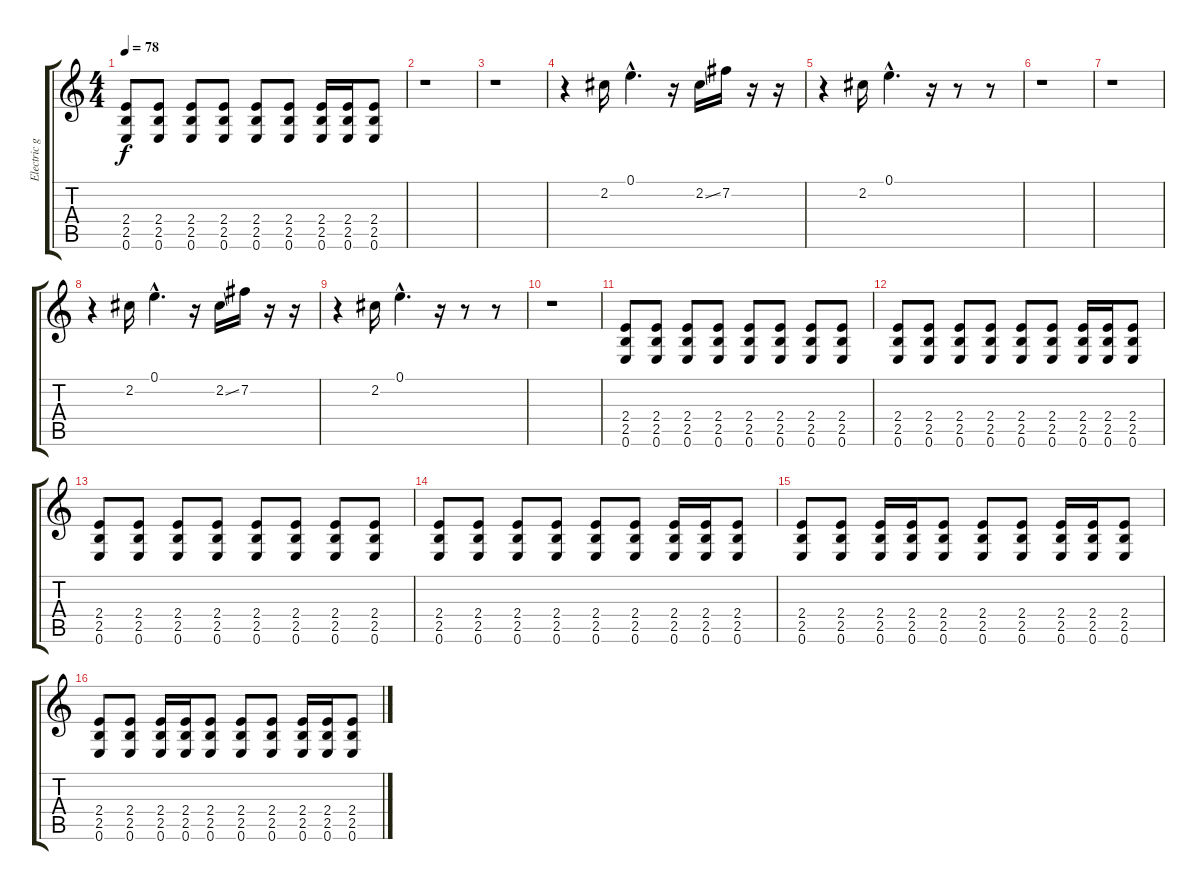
\track ("Electric guitar 1" "Electric g") {instrument overdrivenguitar}
\staff {score tabs}
\tuning (E4 B3 G3 D3 A2 E2) {hide}
\ts (4 4)
\tempo 78
\clef g2
\ks c
(2.4 2.5 0.6).8{dy f volume 8 instrument distortionguitar} (2.4 2.5 0.6).8 (2.4 2.5 0.6).8 (2.4 2.5 0.6).8 (2.4 2.5 0.6).8 (2.4 2.5 0.6).8 (2.4 2.5 0.6).16 (2.4 2.5 0.6).16 (2.4 2.5 0.6).8 |
r.1 |
r.1 |
r.4 2.2.16{volume 10 instrument overdrivenguitar} 0.1{hac}.4{d} r.16 2.2{ss}.16 7.2.16 r.16 r.16 |
r.4 2.2.16{volume 10 instrument overdrivenguitar} 0.1{hac}.4{d} r.16 r.8 r.8 |
r.1 |
r.1 |
r.4 2.2.16{volume 10 instrument overdrivenguitar} 0.1{hac}.4{d} r.16 2.2{ss}.16 7.2.16 r.16 r.16 |
r.4 2.2.16{volume 10 instrument overdrivenguitar} 0.1{hac}.4{d} r.16 r.8 r.8 |
r.1 |
(2.4 2.5 0.6).8{volume 8 instrument distortionguitar} (2.4 2.5 0.6).8 (2.4 2.5 0.6).8 (2.4 2.5 0.6).8 (2.4 2.5 0.6).8 (2.4 2.5 0.6).8 (2.4 2.5 0.6).8 (2.4 2.5 0.6).8 |
(2.4 2.5 0.6).8{volume 8 instrument distortionguitar} (2.4 2.5 0.6).8 (2.4 2.5 0.6).8 (2.4 2.5 0.6).8 (2.4 2.5 0.6).8 (2.4 2.5 0.6).8 (2.4 2.5 0.6).16 (2.4 2.5 0.6).16 (2.4 2.5 0.6).8 |
(2.4 2.5 0.6).8{volume 8 instrument distortionguitar} (2.4 2.5 0.6).8 (2.4 2.5 0.6).8 (2.4 2.5 0.6).8 (2.4 2.5 0.6).8 (2.4 2.5 0.6).8 (2.4 2.5 0.6).8 (2.4 2.5 0.6).8 |
(2.4 2.5 0.6).8{volume 8 instrument distortionguitar} (2.4 2.5 0.6).8 (2.4 2.5 0.6).8 (2.4 2.5 0.6).8 (2.4 2.5 0.6).8 (2.4 2.5 0.6).8 (2.4 2.5 0.6).16 (2.4 2.5 0.6).16 (2.4 2.5 0.6).8 |
(2.4 2.5 0.6).8{volume 8 instrument distortionguitar} (2.4 2.5 0.6).8 (2.4 2.5 0.6).16 (2.4 2.5 0.6).16 (2.4 2.5 0.6).8 (2.4 2.5 0.6).8 (2.4 2.5 0.6).8 (2.4 2.5 0.6).16 (2.4 2.5 0.6).16 (2.4 2.5 0.6).8 |
(2.4 2.5 0.6).8{volume 8 instrument distortionguitar} (2.4 2.5 0.6).8 (2.4 2.5 0.6).16 (2.4 2.5 0.6).16 (2.4 2.5 0.6).8 (2.4 2.5 0.6).8 (2.4 2.5 0.6).8 (2.4 2.5 0.6).16 (2.4 2.5 0.6).16 (2.4 2.5 0.6).8
